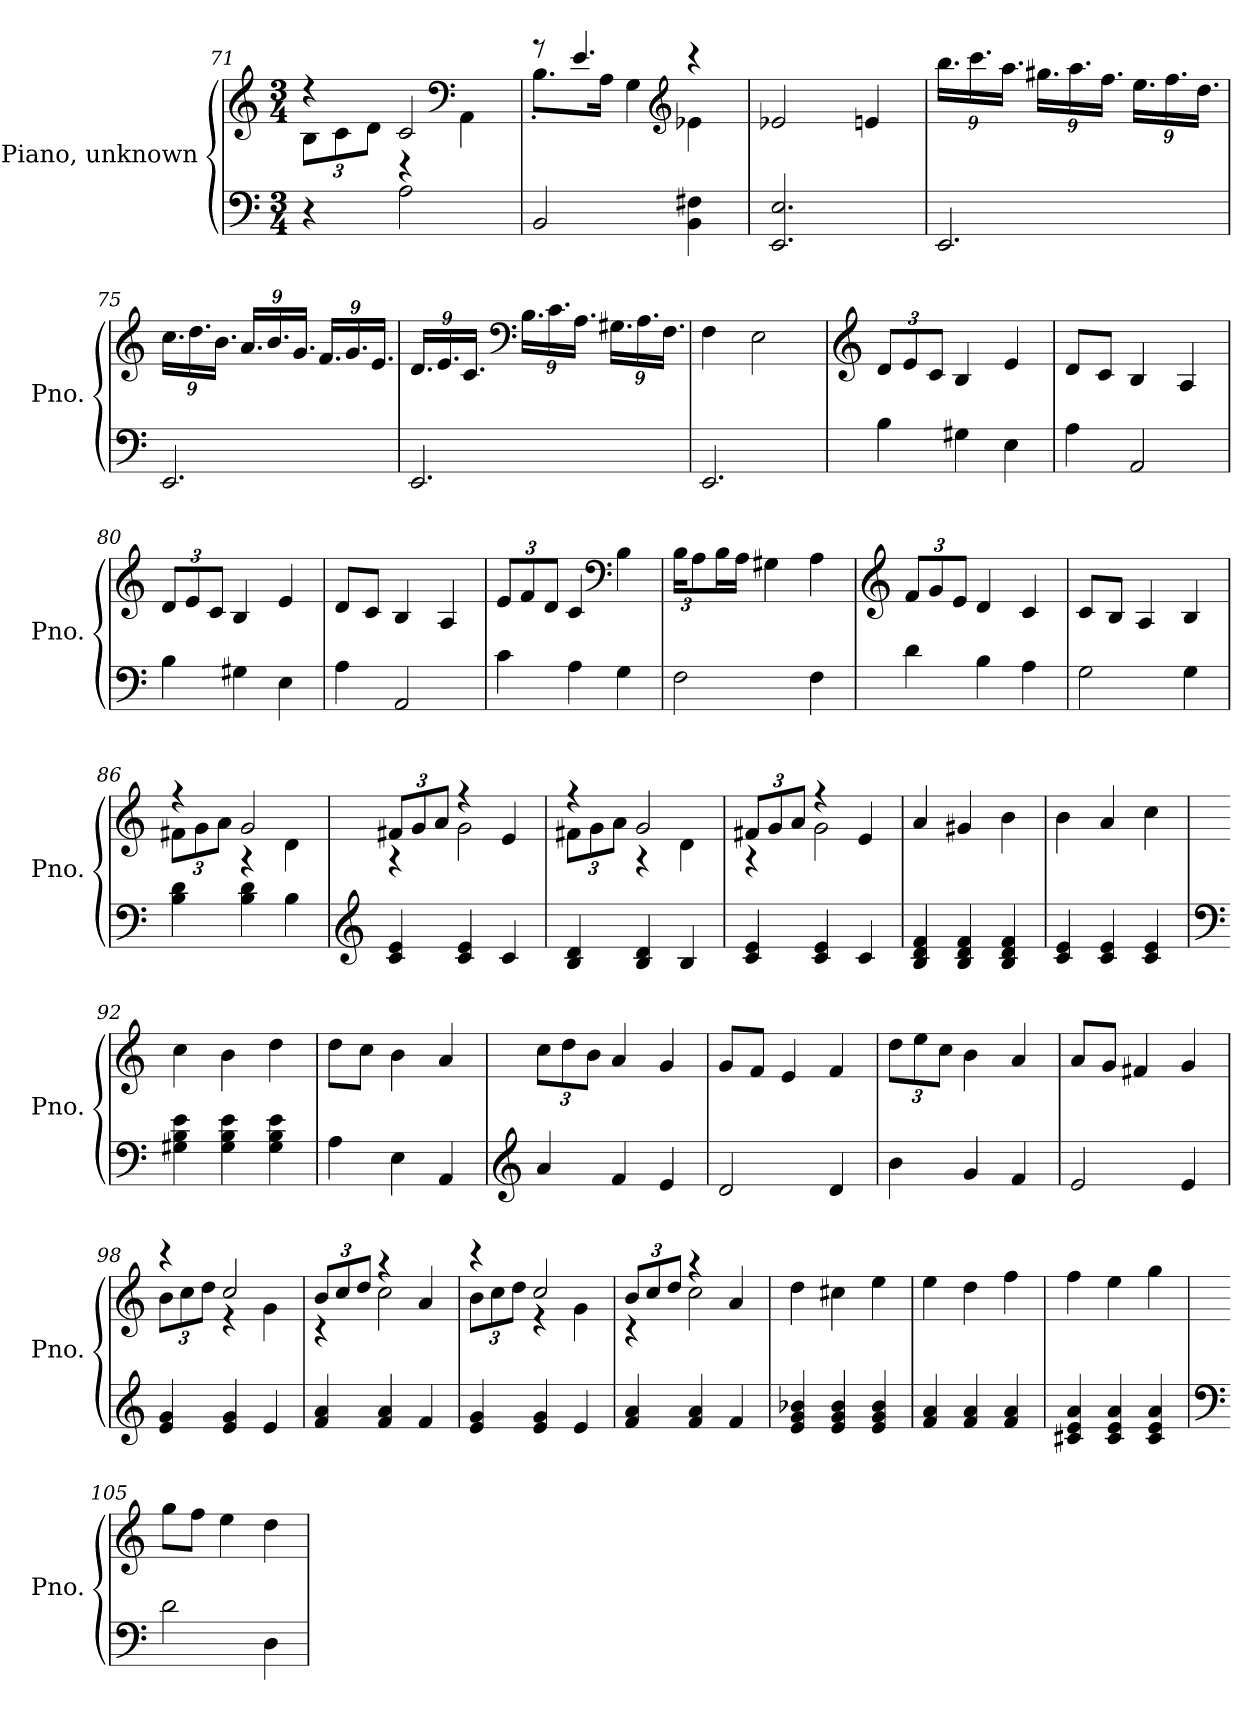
**kern	**kern
*part1	*part1
*staff2	*staff1
*I"Piano, unknown	*
*I'Pno.	*
*clefF4	*clefG2
*k[]	*k[]
*M3/4	*M3/4
=71	=71
*	*^
*	*	*Xbrackettup
4r	4r	12B\L
.	.	12c\
.	.	12d\J
2A\	2c/	4r
*	*clefF4	*
.	.	4AA\
!!LO:PB:g=z	!!
=72	=72	=72
2BB/	8r	8.B'\L
.	4.e/	.
.	.	16A\Jk
.	.	4G\
*	*clefG2	*
4BB\ 4F#X\	4r	4e-X\
*	*v	*v
=73	=73
2.EE/ 2.E/	2e-X/
.	4en/
=74	=74
2.EE/	18.bb\LL
.	18.ccc\
.	18.aa\JJ
.	18.gg#X\LL
.	18.aa\
.	18.ff\JJ
.	18.ee\LL
.	18.ff\
.	18.dd\JJ
=75	=75
2.EE/	18.cc\LL
.	18.dd\
.	18.b\JJ
.	18.a/LL
.	18.b/
.	18.g/JJ
.	18.f/LL
.	18.g/
.	18.e/JJ
!!LO:LB:g=z
=76	=76
2.EE/	18.d/LL
.	18.e/
.	18.c/JJ
*	*clefF4
.	18.B\LL
.	18.c\
.	18.A\JJ
.	18.G#X\LL
.	18.A\
.	18.F\JJ
=77	=77
2.EE/	4F\
.	2E\
=78	=78
*	*clefG2
4B\	12d/L
.	12e/
.	12c/J
4G#X\	4B/
4E\	4e/
=79	=79
4A\	8d/L
.	8c/J
2AA/	4B/
.	4A/
=80	=80
4B\	12d/L
.	12e/
.	12c/J
4G#X\	4B/
4E\	4e/
=81	=81
4A\	8d/L
.	8c/J
2AA/	4B/
.	4A/
!!LO:LB:g=z
=82	=82
4c\	12e/L
.	12f/
.	12d/J
4A\	4c/
*	*clefF4
4G\	4B\
=83	=83
2F\	24B\KL
.	12A\
.	16B\L
.	16A\JJ
.	4G#X\
4F\	4A\
=84	=84
*	*clefG2
4d\	12f/L
.	12g/
.	12e/J
4B\	4d/
4A\	4c/
=85	=85
2G\	8c/L
.	8B/J
.	4A/
4G\	4B/
=86	=86
*	*^
4B\ 4d\	4r	12f#X\L
.	.	12g\
.	.	12a\J
4B\ 4d\	2g/	4r
4B\	.	4d\
=87	=87	=87
*clefG2	*	*
4c/ 4e/	12f#X/L	4r
.	12g/	.
.	12a/J	.
4c/ 4e/	4r	2g\
4c/	4e/	.
!!LO:LB:g=z	!!
=88	=88	=88
4B/ 4d/	4r	12f#X\L
.	.	12g\
.	.	12a\J
4B/ 4d/	2g/	4r
4B/	.	4d\
=89	=89	=89
4c/ 4e/	12f#X/L	4r
.	12g/	.
.	12a/J	.
4c/ 4e/	4r	2g\
4c/	4e/	.
*	*v	*v
=90	=90
4B/ 4d/ 4f/	4a/
4B/ 4d/ 4f/	4g#X/
4B/ 4d/ 4f/	4b\
=91	=91
4c/ 4e/	4b\
4c/ 4e/	4a/
4c/ 4e/	4cc\
=92	=92
*clefF4	*
4G#X\ 4B\ 4e\	4cc\
4G#\ 4B\ 4e\	4b\
4G#\ 4B\ 4e\	4dd\
=93	=93
4A\	8dd\L
.	8cc\J
4E\	4b\
4AA/	4a/
=94	=94
*clefG2	*
4a/	12cc\L
.	12dd\
.	12b\J
4f/	4a/
4e/	4g/
!!LO:LB:g=z
=95	=95
2d/	8g/L
.	8f/J
.	4e/
4d/	4f/
=96	=96
4b\	12dd\L
.	12ee\
.	12cc\J
4g/	4b\
4f/	4a/
=97	=97
2e/	8a/L
.	8g/J
.	4f#X/
4e/	4g/
=98	=98
*	*^
4e/ 4g/	4r	12b\L
.	.	12cc\
.	.	12dd\J
4e/ 4g/	2cc/	4r
4e/	.	4g\
=99	=99	=99
4f/ 4a/	12b/L	4r
.	12cc/	.
.	12dd/J	.
4f/ 4a/	4r	2cc\
4f/	4a/	.
=100	=100	=100
4e/ 4g/	4r	12b\L
.	.	12cc\
.	.	12dd\J
4e/ 4g/	2cc/	4r
4e/	.	4g\
=101	=101	=101
4f/ 4a/	12b/L	4r
.	12cc/	.
.	12dd/J	.
4f/ 4a/	4r	2cc\
4f/	4a/	.
*	*v	*v
=102	=102
4e/ 4g/ 4b-X/	4dd\
4e/ 4g/ 4b-/	4cc#X\
4e/ 4g/ 4b-/	4ee\
!!LO:LB:g=z
=103	=103
4f/ 4a/	4ee\
4f/ 4a/	4dd\
4f/ 4a/	4ff\
=104	=104
4c#X/ 4e/ 4a/	4ff\
4c#/ 4e/ 4a/	4ee\
4c#/ 4e/ 4a/	4gg\
=105	=105
*clefF4	*
2d\	8gg\L
.	8ff\J
.	4ee\
4D\	4dd\
=	=
*-	*-
